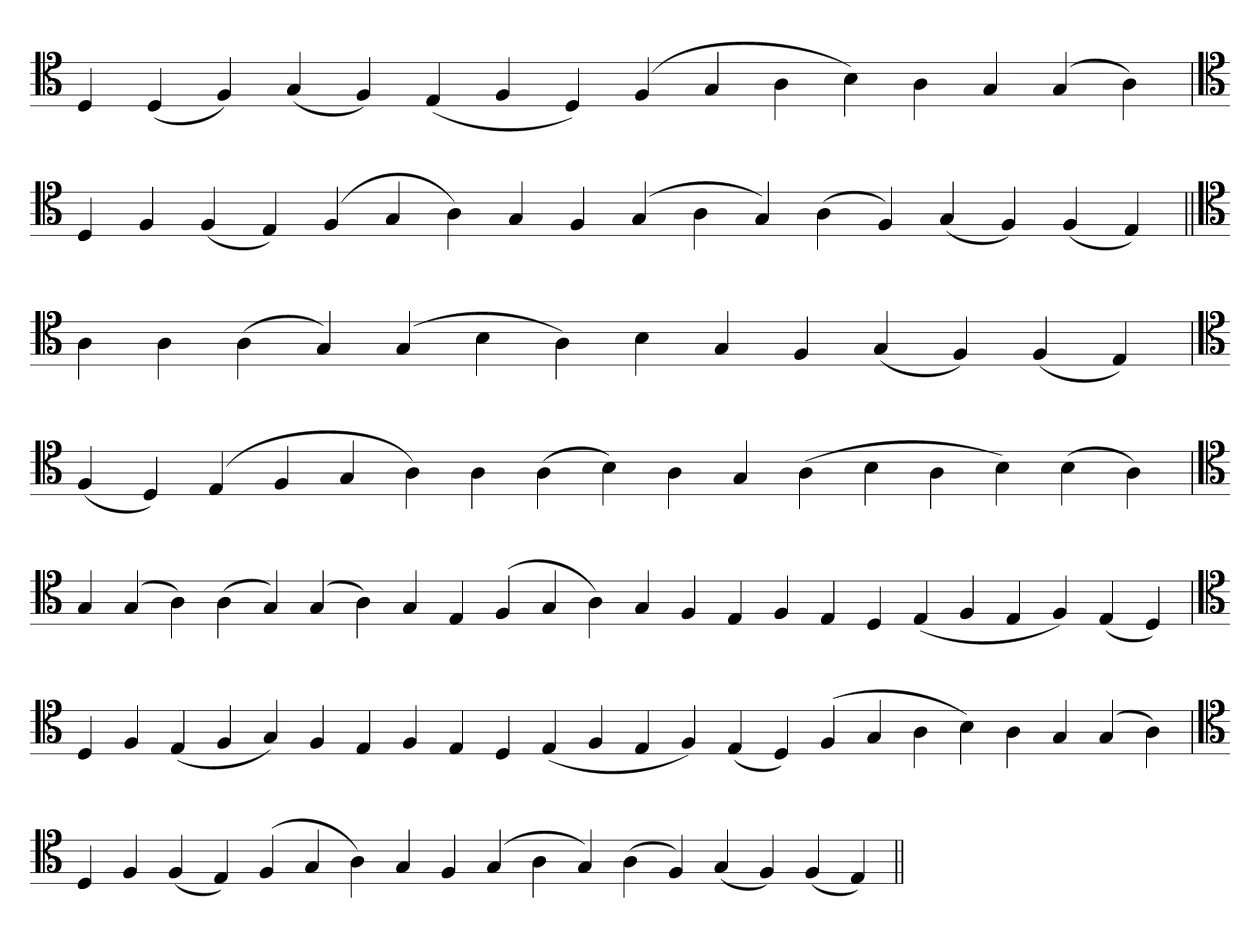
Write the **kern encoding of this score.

**kern
*part1
*staff1
*clefC4
=
4D
(4D
4F)
(4G
4F)
(4E
4F
4D)
(4F
4G
4A
4B)
4A
4G
(4G
4A)
=`
*clefC4
4D
4F
(4F
4E)
(4F
4G
4A)
4G
4F
(4G
4A
4G)
(4A
4F)
(4G
4F)
(4F
4E)
=||
*clefC4
4A
4A
(4A
4G)
(4G
4B
4A)
4B
4G
4F
(4G
4F)
(4F
4E)
=`
*clefC4
(4F
4D)
(4E
4F
4G
4A)
4A
(4A
4B)
4A
4G
(4A
4B
4A
4B)
(4B
4A)
='
*clefC4
4G
(4G
4A)
(4A
4G)
(4G
4A)
4G
4E
(4F
4G
4A)
4G
4F
4E
4F
4E
4D
(4E
4F
4E
4F)
(4E
4D)
=
*clefC4
4D
4F
(4E
4F
4G)
4F
4E
4F
4E
4D
(4E
4F
4E
4F)
(4E
4D)
(4F
4G
4A
4B)
4A
4G
(4G
4A)
=`
*clefC4
4D
4F
(4F
4E)
(4F
4G
4A)
4G
4F
(4G
4A
4G)
(4A
4F)
(4G
4F)
(4F
4E)
=||
*-
